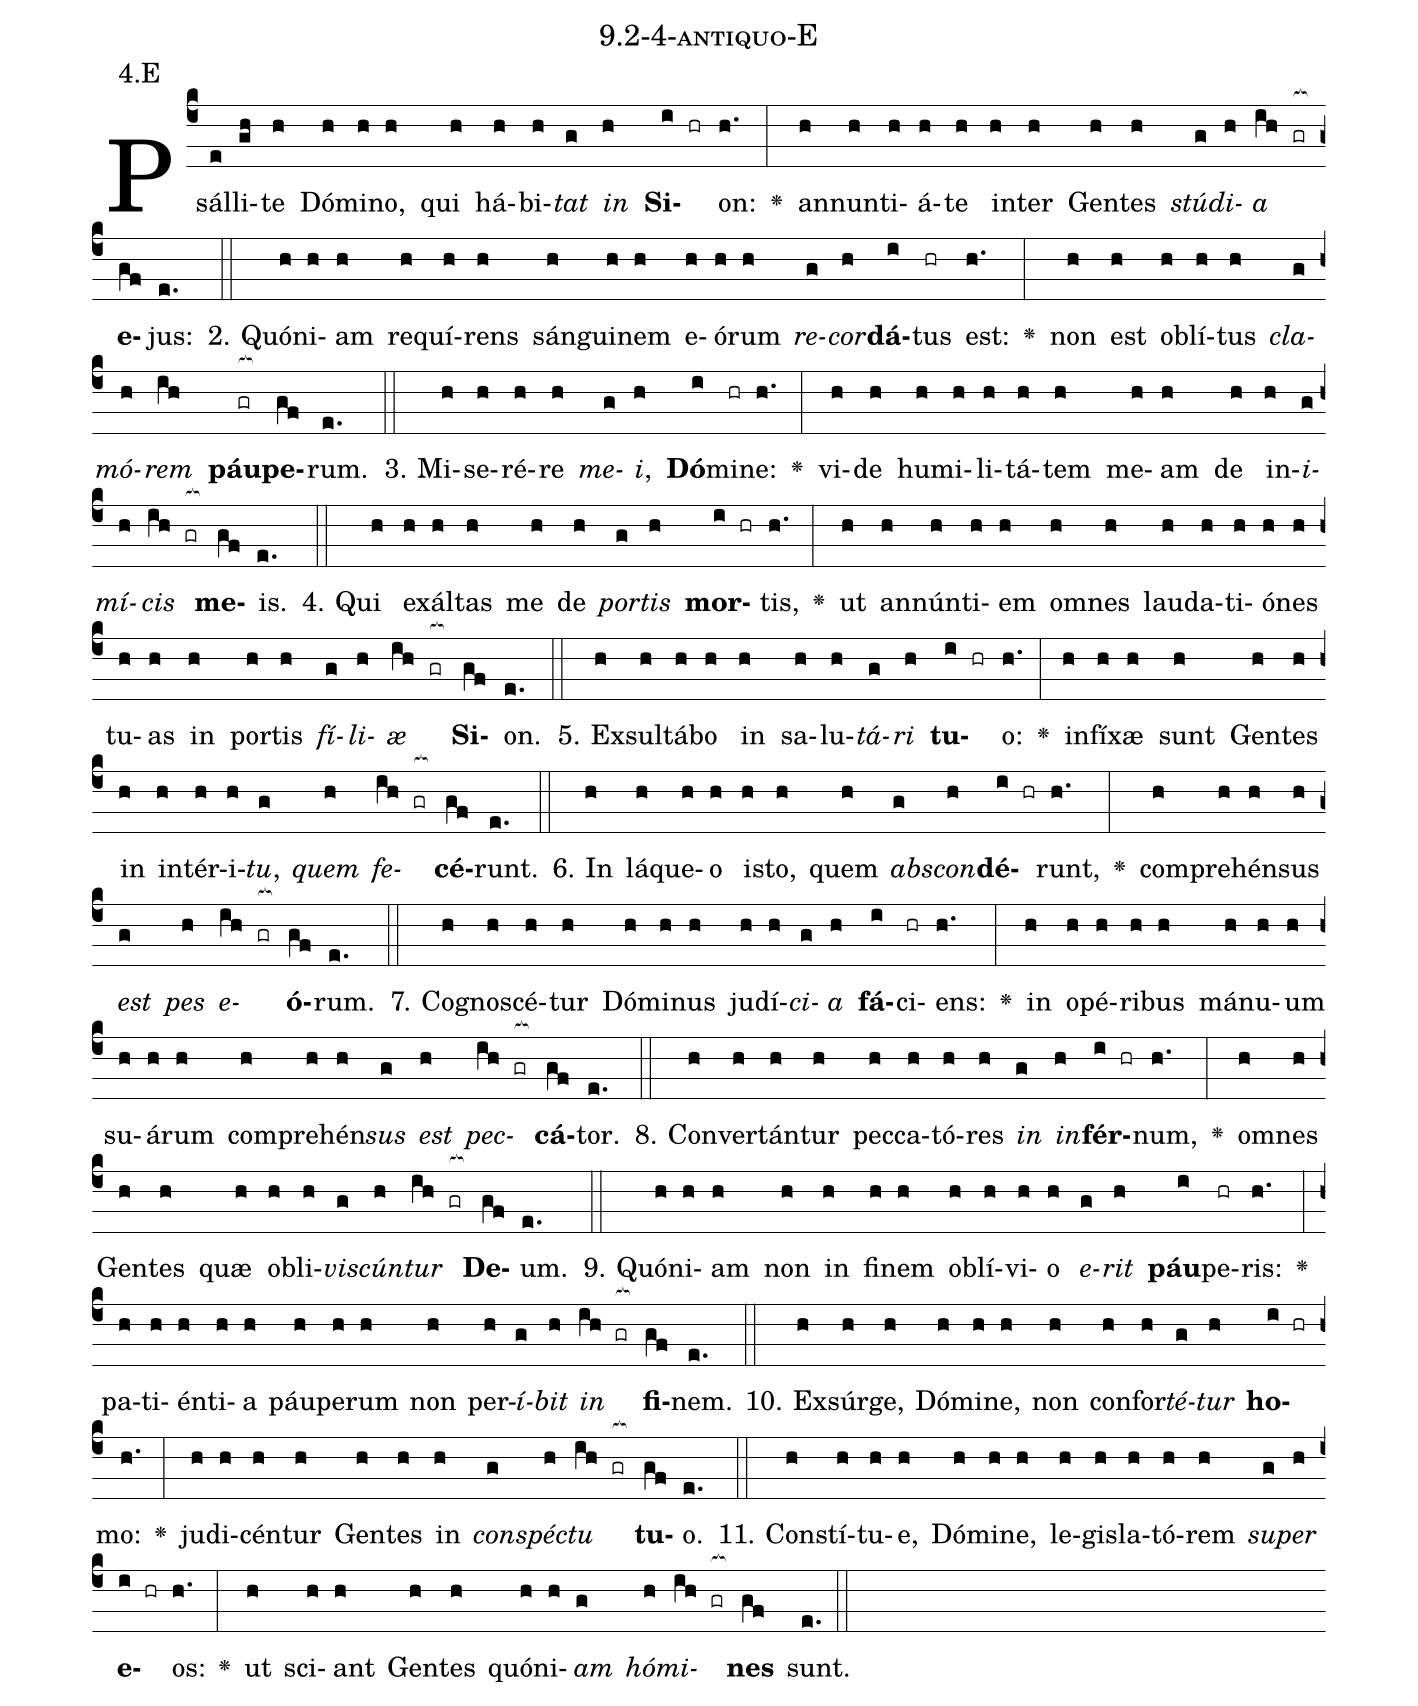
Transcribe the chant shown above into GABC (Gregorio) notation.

name: 9.2-4-antiquo-E;
annotation: 4.E;
%%
(c4)Psál(e)li(gh)te(h) Dó(h)mi(h)no,(h) qui(h) há(h)bi(h)<i>tat</i>(g) <i>in</i>(h) <b>Si</b>(i hr)on:(h.) <v>\greheightstar</v>(:) an(h)nun(h)ti(h)á(h)te(h) in(h)ter(h) Gen(h)tes(h) <i>stú</i>(g)<i>di</i>(h)<i>a</i>(ih gr[ocb:1{]) <b>e</b>(gf[ocb:0}])jus:(e.) (::)
2. Quón(h)i(h)am(h) re(h)quí(h)rens(h) sán(h)gui(h)nem(h) e(h)ó(h)rum(h) <i>re</i>(g)<i>cor</i>(h)<b>dá</b>(i)tus(hr) est:(h.) <v>\greheightstar</v>(:) non(h) est(h) ob(h)lí(h)tus(h) <i>cla</i>(g)<i>mó</i>(h)<i>rem</i>(ih) <b>páu</b>(gr[ocb:1{])<b>pe</b>(gf[ocb:0}])rum.(e.) (::)
3. Mi(h)se(h)ré(h)re(h) <i>me</i>(g)<i>i</i>,(h) <b>Dó</b>(i)mi(hr)ne:(h.) <v>\greheightstar</v>(:) vi(h)de(h) hu(h)mi(h)li(h)tá(h)tem(h) me(h)am(h) de(h) in(h)<i>i</i>(g)<i>mí</i>(h)<i>cis</i>(ih gr[ocb:1{]) <b>me</b>(gf[ocb:0}])is.(e.) (::)
4. Qui(h) ex(h)ál(h)tas(h) me(h) de(h) <i>por</i>(g)<i>tis</i>(h) <b>mor</b>(i hr)tis,(h.) <v>\greheightstar</v>(:) ut(h) an(h)nún(h)ti(h)em(h) om(h)nes(h) lau(h)da(h)ti(h)ó(h)nes(h) tu(h)as(h) in(h) por(h)tis(h) <i>fí</i>(g)<i>li</i>(h)<i>æ</i>(ih gr[ocb:1{]) <b>Si</b>(gf[ocb:0}])on.(e.) (::)
5. Ex(h)sul(h)tá(h)bo(h) in(h) sa(h)lu(h)<i>tá</i>(g)<i>ri</i>(h) <b>tu</b>(i hr)o:(h.) <v>\greheightstar</v>(:) in(h)fí(h)xæ(h) sunt(h) Gen(h)tes(h) in(h) in(h)tér(h)i(h)<i>tu</i>,(g) <i>quem</i>(h) <i>fe</i>(ih gr[ocb:1{])<b>cé</b>(gf[ocb:0}])runt.(e.) (::)
6. In(h) lá(h)que(h)o(h) is(h)to,(h) quem(h) <i>abs</i>(g)<i>con</i>(h)<b>dé</b>(i hr)runt,(h.) <v>\greheightstar</v>(:) com(h)pre(h)hén(h)sus(h) <i>est</i>(g) <i>pes</i>(h) <i>e</i>(ih gr[ocb:1{])<b>ó</b>(gf[ocb:0}])rum.(e.) (::)
7. Co(h)gno(h)scé(h)tur(h) Dó(h)mi(h)nus(h) ju(h)dí(h)<i>ci</i>(g)<i>a</i>(h) <b>fá</b>(i)ci(hr)ens:(h.) <v>\greheightstar</v>(:) in(h) o(h)pé(h)ri(h)bus(h) má(h)nu(h)um(h) su(h)á(h)rum(h) com(h)pre(h)hén(h)<i>sus</i>(g) <i>est</i>(h) <i>pec</i>(ih gr[ocb:1{])<b>cá</b>(gf[ocb:0}])tor.(e.) (::)
8. Con(h)ver(h)tán(h)tur(h) pec(h)ca(h)tó(h)res(h) <i>in</i>(g) <i>in</i>(h)<b>fér</b>(i hr)num,(h.) <v>\greheightstar</v>(:) om(h)nes(h) Gen(h)tes(h) quæ(h) ob(h)li(h)<i>vis</i>(g)<i>cún</i>(h)<i>tur</i>(ih gr[ocb:1{]) <b>De</b>(gf[ocb:0}])um.(e.) (::)
9. Quón(h)i(h)am(h) non(h) in(h) fi(h)nem(h) ob(h)lí(h)vi(h)o(h) <i>e</i>(g)<i>rit</i>(h) <b>páu</b>(i)pe(hr)ris:(h.) <v>\greheightstar</v>(:) pa(h)ti(h)én(h)ti(h)a(h) páu(h)pe(h)rum(h) non(h) per(h)<i>í</i>(g)<i>bit</i>(h) <i>in</i>(ih gr[ocb:1{]) <b>fi</b>(gf[ocb:0}])nem.(e.) (::)
10. Ex(h)súr(h)ge,(h) Dó(h)mi(h)ne,(h) non(h) con(h)for(h)<i>té</i>(g)<i>tur</i>(h) <b>ho</b>(i hr)mo:(h.) <v>\greheightstar</v>(:) ju(h)di(h)cén(h)tur(h) Gen(h)tes(h) in(h) <i>con</i>(g)<i>spéc</i>(h)<i>tu</i>(ih gr[ocb:1{]) <b>tu</b>(gf[ocb:0}])o.(e.) (::)
11. Con(h)stí(h)tu(h)e,(h) Dó(h)mi(h)ne,(h) le(h)gis(h)la(h)tó(h)rem(h) <i>su</i>(g)<i>per</i>(h) <b>e</b>(i hr)os:(h.) <v>\greheightstar</v>(:) ut(h) sci(h)ant(h) Gen(h)tes(h) quón(h)i(h)<i>am</i>(g) <i>hó</i>(h)<i>mi</i>(ih gr[ocb:1{])<b>nes</b>(gf[ocb:0}]) sunt.(e.) (::)
